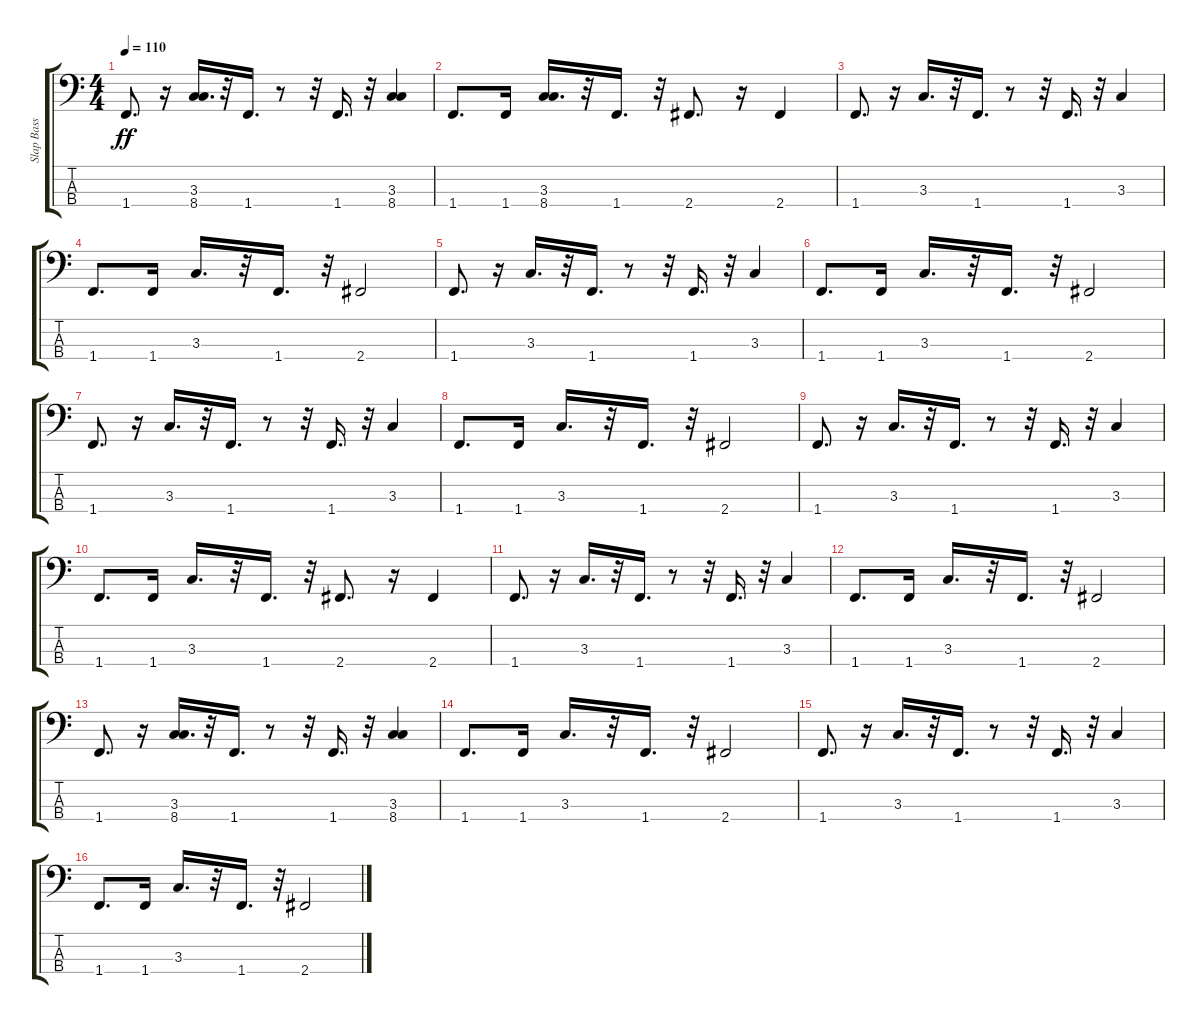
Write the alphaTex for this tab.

\track ("Slap Bass" "Slap Bass") {instrument slapbass1}
\staff {score tabs}
\tuning (G2 D2 A1 E1) {hide}
\ts (4 4)
\tempo 110
\clef f4
\ks c
1.4.8{d dy ff} r.16 (3.3 8.4).16{d} r.32 1.4.16{d} r.8 r.32 1.4.16{d} r.32 (3.3 8.4).4 |
1.4.8{d} 1.4.16 (3.3 8.4).16{d} r.32 1.4.16{d} r.32 2.4.8{d} r.16 2.4.4 |
1.4.8{d} r.16 3.3.16{d} r.32 1.4.16{d} r.8 r.32 1.4.16{d} r.32 3.3.4 |
1.4.8{d} 1.4.16 3.3.16{d} r.32 1.4.16{d} r.32 2.4.2 |
1.4.8{d} r.16 3.3.16{d} r.32 1.4.16{d} r.8 r.32 1.4.16{d} r.32 3.3.4 |
1.4.8{d} 1.4.16 3.3.16{d} r.32 1.4.16{d} r.32 2.4.2 |
1.4.8{d} r.16 3.3.16{d} r.32 1.4.16{d} r.8 r.32 1.4.16{d} r.32 3.3.4 |
1.4.8{d} 1.4.16 3.3.16{d} r.32 1.4.16{d} r.32 2.4.2 |
1.4.8{d} r.16 3.3.16{d} r.32 1.4.16{d} r.8 r.32 1.4.16{d} r.32 3.3.4 |
1.4.8{d} 1.4.16 3.3.16{d} r.32 1.4.16{d} r.32 2.4.8{d} r.16 2.4.4 |
1.4.8{d} r.16 3.3.16{d} r.32 1.4.16{d} r.8 r.32 1.4.16{d} r.32 3.3.4 |
1.4.8{d} 1.4.16 3.3.16{d} r.32 1.4.16{d} r.32 2.4.2 |
1.4.8{d} r.16 (3.3 8.4).16{d} r.32 1.4.16{d} r.8 r.32 1.4.16{d} r.32 (3.3 8.4).4 |
1.4.8{d} 1.4.16 3.3.16{d} r.32 1.4.16{d} r.32 2.4.2 |
1.4.8{d} r.16 3.3.16{d} r.32 1.4.16{d} r.8 r.32 1.4.16{d} r.32 3.3.4 |
1.4.8{d} 1.4.16 3.3.16{d} r.32 1.4.16{d} r.32 2.4.2
